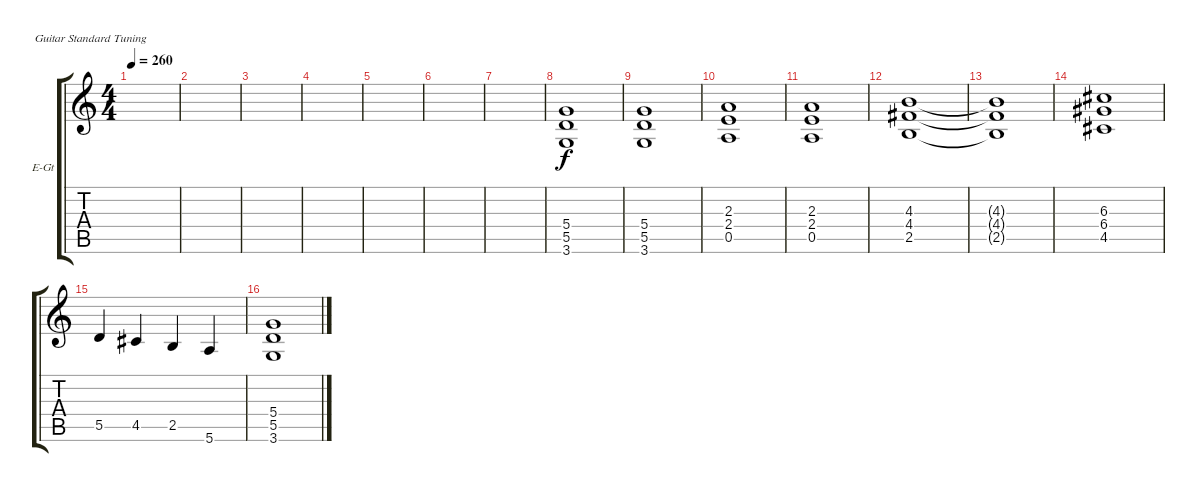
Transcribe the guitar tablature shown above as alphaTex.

\defaultSystemsLayout 4
\bracketExtendMode groupsimilarinstruments
\firstSystemTrackNameOrientation horizontal
\otherSystemsTrackNameOrientation horizontal
\track ("Extra Guitar" "E-Gt") {mute instrument distortionguitar}
\staff {score tabs}
\tuning (E4 B3 G3 D3 A2 E2)
\ts (4 4)
\tempo 260
\clef g2
\ks c
|
|
|
|
|
|
|
(3.6 5.5 5.4).1 |
(3.6 5.5 5.4).1 |
(0.5 2.4 2.3).1 |
(0.5 2.4 2.3).1 |
(2.5 4.4 4.3).1 |
(2.5{t} 4.4{t} 4.3{t}).1 |
(4.5 6.4 6.3).1 |
5.5.4 4.5.4 2.5.4 5.6.4 |
(5.5 5.4 3.6).1
